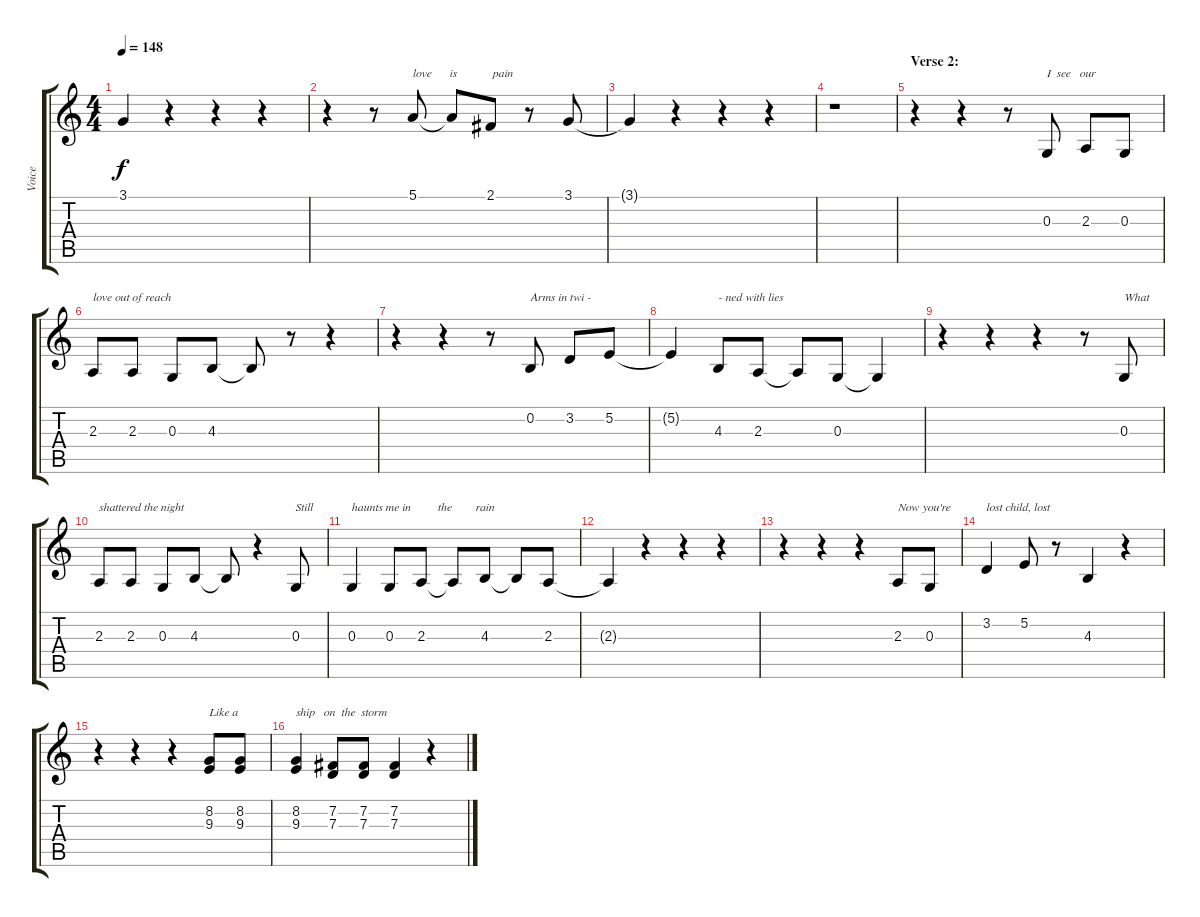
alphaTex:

\track ("Voice" "Voice") {instrument violin}
\staff {score tabs}
\tuning (E4 B3 G3 D3 A2 E2) {hide}
\ts (4 4)
\tempo 148
\clef g2
\ks c
3.1{t}.4{dy f} r.4 r.4 r.4 |
r.4 r.8 5.1.8{txt "love      is            pain"} 5.1{t}.8 2.1.8 r.8 3.1.8 |
3.1{t}.4 r.4 r.4 r.4 |
r.1 |
\section ("" "Verse 2:")
r.4 r.4 r.8 0.3.8{txt "I  see   our "} 2.3.8 0.3.8 |
2.3.8{txt "love out of reach"} 2.3.8 0.3.8 4.3.8 4.3{t}.8 r.8 r.4 |
r.4 r.4 r.8 0.2.8{txt "Arms in twi -"} 3.2.8 5.2.8 |
5.2{t}.4 4.3.8{txt "- ned with lies"} 2.3.8 2.3{t}.8 0.3.8 0.3{t}.4 |
r.4 r.4 r.4 r.8 0.3.8{txt "What"} |
2.3.8{txt "shattered the night"} 2.3.8 0.3.8 4.3.8 4.3{t}.8 r.4 0.3.8{txt "Still"} |
0.3.4{txt "haunts me in         the        rain"} 0.3.8 2.3.8 2.3{t}.8 4.3.8 4.3{t}.8 2.3.8 |
2.3{t}.4 r.4 r.4 r.4 |
r.4 r.4 r.4 2.3.8{txt "Now you're"} 0.3.8 |
3.2.4{txt "lost child, lost"} 5.2.8 r.8 4.3.4 r.4 |
r.4 r.4 r.4 (8.2 9.3).8{txt "Like a"} (8.2 9.3).8 |
(8.2 9.3).4{txt "ship   on  the  storm"} (7.2 7.3).8 (7.2 7.3).8 (7.2 7.3).4 r.4
